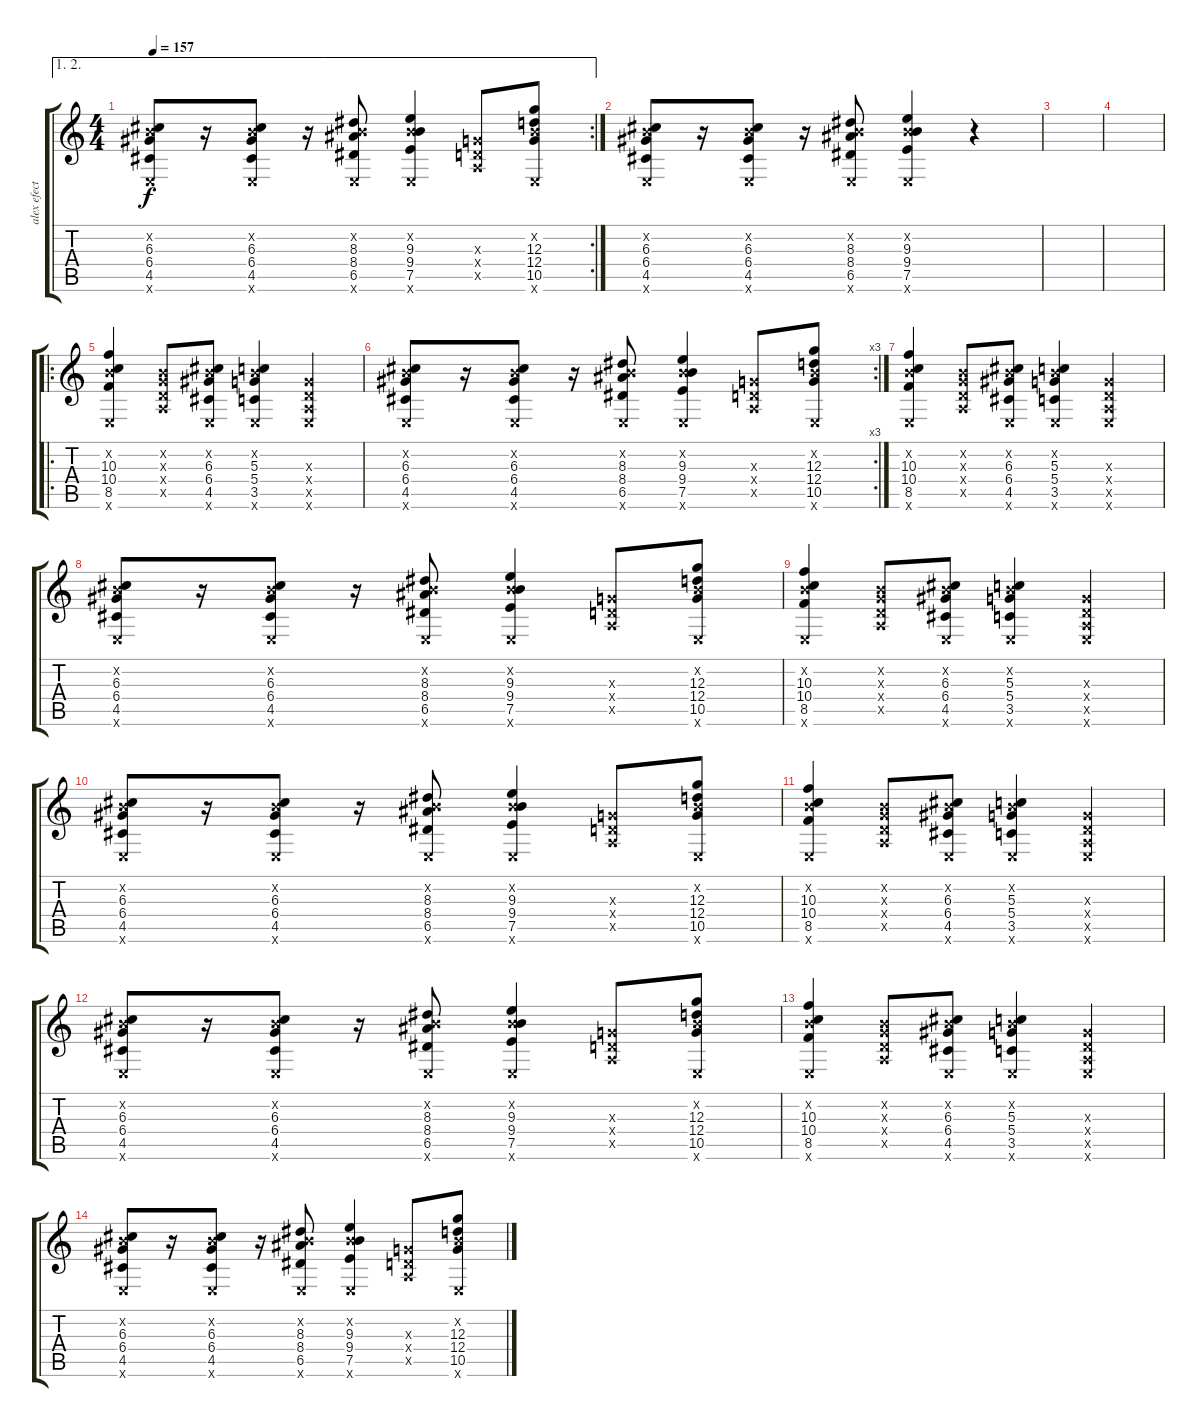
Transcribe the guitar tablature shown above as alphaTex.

\track ("alex efecto" "alex efect") {instrument overdrivenguitar}
\staff {score tabs}
\tuning (E4 B3 G3 D3 A2 E2) {hide}
\ae (1 2)
\rc 2
\ts (4 4)
\tempo 157
\clef g2
\ks c
(0.2{x} 6.3 6.4 4.5 0.6{x}).8{dy f} r.16 (0.2{x} 6.3 6.4 4.5 0.6{x}).8 r.16 (0.2{x} 8.3 8.4 6.5 0.6{x}).8 (0.2{x} 9.3 9.4 7.5 0.6{x}).4 (0.3{x} 0.4{x} 0.5{x}).8 (0.2{x} 12.3 12.4 10.5 0.6{x}).8 |
(0.2{x} 6.3 6.4 4.5 0.6{x}).8 r.16 (0.2{x} 6.3 6.4 4.5 0.6{x}).8 r.16 (0.2{x} 8.3 8.4 6.5 0.6{x}).8 (0.2{x} 9.3 9.4 7.5 0.6{x}).4 r.4 |
|
|
\ro
(0.2{x} 10.3 10.4 8.5 0.6{x}).4{volume 12 instrument electricguitarclean} (0.2{x} 0.3{x} 0.4{x} 0.5{x}).8 (0.2{x} 6.3 6.4 4.5 0.6{x}).8 (0.2{x} 5.3 5.4 3.5 0.6{x}).4 (0.3{x} 0.4{x} 0.5{x} 0.6{x}).4 |
\rc 3
(0.2{x} 6.3 6.4 4.5 0.6{x}).8 r.16 (0.2{x} 6.3 6.4 4.5 0.6{x}).8 r.16 (0.2{x} 8.3 8.4 6.5 0.6{x}).8 (0.2{x} 9.3 9.4 7.5 0.6{x}).4 (0.3{x} 0.4{x} 0.5{x}).8 (0.2{x} 12.3 12.4 10.5 0.6{x}).8 |
(0.2{x} 10.3 10.4 8.5 0.6{x}).4{volume 12 instrument electricguitarclean} (0.2{x} 0.3{x} 0.4{x} 0.5{x}).8 (0.2{x} 6.3 6.4 4.5 0.6{x}).8 (0.2{x} 5.3 5.4 3.5 0.6{x}).4 (0.3{x} 0.4{x} 0.5{x} 0.6{x}).4 |
(0.2{x} 6.3 6.4 4.5 0.6{x}).8 r.16 (0.2{x} 6.3 6.4 4.5 0.6{x}).8 r.16 (0.2{x} 8.3 8.4 6.5 0.6{x}).8 (0.2{x} 9.3 9.4 7.5 0.6{x}).4 (0.3{x} 0.4{x} 0.5{x}).8 (0.2{x} 12.3 12.4 10.5 0.6{x}).8 |
(0.2{x} 10.3 10.4 8.5 0.6{x}).4{volume 12 instrument electricguitarclean} (0.2{x} 0.3{x} 0.4{x} 0.5{x}).8 (0.2{x} 6.3 6.4 4.5 0.6{x}).8 (0.2{x} 5.3 5.4 3.5 0.6{x}).4 (0.3{x} 0.4{x} 0.5{x} 0.6{x}).4 |
(0.2{x} 6.3 6.4 4.5 0.6{x}).8 r.16 (0.2{x} 6.3 6.4 4.5 0.6{x}).8 r.16 (0.2{x} 8.3 8.4 6.5 0.6{x}).8 (0.2{x} 9.3 9.4 7.5 0.6{x}).4 (0.3{x} 0.4{x} 0.5{x}).8 (0.2{x} 12.3 12.4 10.5 0.6{x}).8 |
(0.2{x} 10.3 10.4 8.5 0.6{x}).4{volume 12 instrument electricguitarclean} (0.2{x} 0.3{x} 0.4{x} 0.5{x}).8 (0.2{x} 6.3 6.4 4.5 0.6{x}).8 (0.2{x} 5.3 5.4 3.5 0.6{x}).4 (0.3{x} 0.4{x} 0.5{x} 0.6{x}).4 |
(0.2{x} 6.3 6.4 4.5 0.6{x}).8 r.16 (0.2{x} 6.3 6.4 4.5 0.6{x}).8 r.16 (0.2{x} 8.3 8.4 6.5 0.6{x}).8 (0.2{x} 9.3 9.4 7.5 0.6{x}).4 (0.3{x} 0.4{x} 0.5{x}).8 (0.2{x} 12.3 12.4 10.5 0.6{x}).8 |
(0.2{x} 10.3 10.4 8.5 0.6{x}).4{volume 12 instrument electricguitarclean} (0.2{x} 0.3{x} 0.4{x} 0.5{x}).8 (0.2{x} 6.3 6.4 4.5 0.6{x}).8 (0.2{x} 5.3 5.4 3.5 0.6{x}).4 (0.3{x} 0.4{x} 0.5{x} 0.6{x}).4 |
(0.2{x} 6.3 6.4 4.5 0.6{x}).8 r.16 (0.2{x} 6.3 6.4 4.5 0.6{x}).8 r.16 (0.2{x} 8.3 8.4 6.5 0.6{x}).8 (0.2{x} 9.3 9.4 7.5 0.6{x}).4 (0.3{x} 0.4{x} 0.5{x}).8 (0.2{x} 12.3 12.4 10.5 0.6{x}).8
